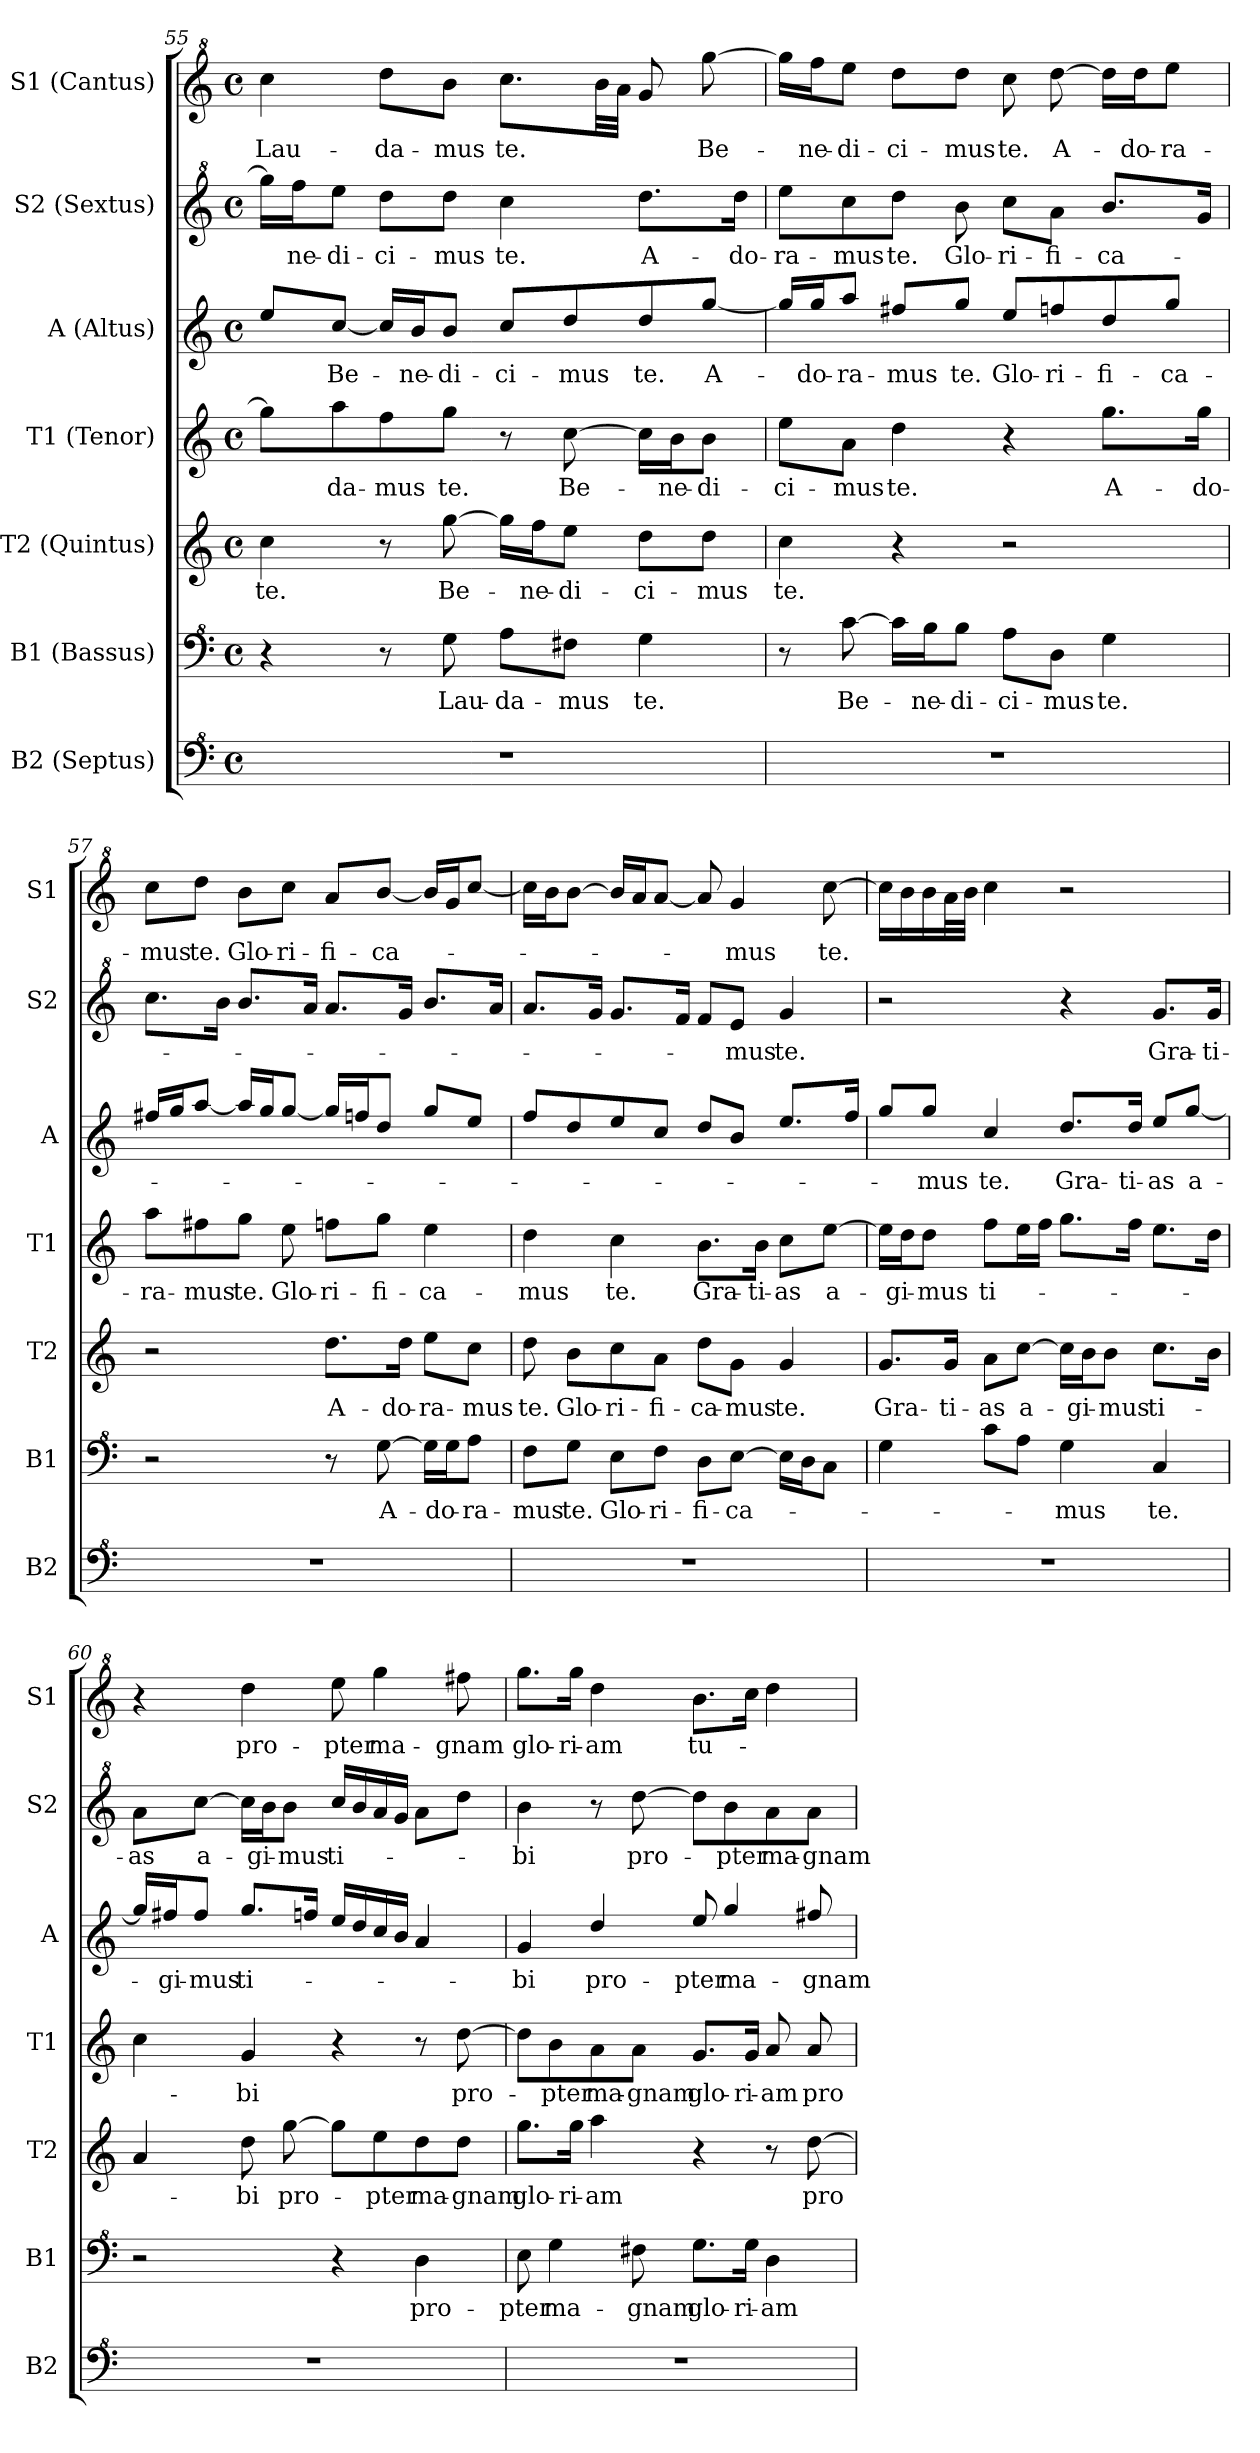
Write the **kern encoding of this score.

**kern	**kern	**text	**kern	**text	**kern	**text	**kern	**text	**kern	**text	**kern	**text
*part7	*part6	*part6	*part5	*part5	*part4	*part4	*part3	*part3	*part2	*part2	*part1	*part1
*staff7	*staff6	*staff6	*staff5	*staff5	*staff4	*staff4	*staff3	*staff3	*staff2	*staff2	*staff1	*staff1
*I"B2 (Septus)	*I"B1 (Bassus)	*	*I"T2 (Quintus)	*	*I"T1 (Tenor)	*	*I"A (Altus)	*	*I"S2 (Sextus)	*	*I"S1 (Cantus)	*
*I'B2	*I'B1	*	*I'T2	*	*I'T1	*	*I'A	*	*I'S2	*	*I'S1	*
*clefF^4	*clefF^4	*	*clefG2	*	*clefG2	*	*clefG2	*	*clefG^2	*	*clefG^2	*
*k[]	*k[]	*	*k[]	*	*k[]	*	*k[]	*	*k[]	*	*k[]	*
*M4/4	*M4/4	*	*M4/4	*	*M4/4	*	*M4/4	*	*M4/4	*	*M4/4	*
*met(c)	*met(c)	*	*met(c)	*	*met(c)	*	*met(c)	*	*met(c)	*	*met(c)	*
=55	=55	=55	=55	=55	=55	=55	=55	=55	=55	=55	=55	=55
!	!	!	!	!LO:LY:b	!	!	!	!	!	!	!	!LO:LY:b
1r	4r	.	4cc\	te.	8gg\L]	.	8ee/L	.	16ggg\LL]	.	4ccc\	Lau-
!	!	!	!	!	!	!	!	!	!	!LO:LY:b	!	!
.	.	.	.	.	.	.	.	.	16fff\J	-ne-	.	.
!	!	!	!	!	!	!LO:LY:b	!	!LO:LY:b	!	!LO:LY:b	!	!
.	.	.	.	.	8aa\	-da-	[8cc/J	Be-	8eee\J	-di-	.	.
!	!	!	!	!	!	!LO:LY:b	!	!	!	!LO:LY:b	!	!LO:LY:b
.	8r	.	8r	.	8ff\	-mus	16cc/LL]	.	8ddd\L	-ci-	8ddd\L	-da-
!	!	!	!	!	!	!	!	!LO:LY:b	!	!	!	!
.	.	.	.	.	.	.	16b/J	-ne-	.	.	.	.
!	!	!LO:LY:b	!	!LO:LY:b	!	!LO:LY:b	!	!LO:LY:b	!	!LO:LY:b	!	!LO:LY:b
.	8g\	Lau-	[8gg\	Be-	8gg\J	te.	8b/J	-di-	8ddd\J	-mus	8bb\J	-mus
!	!	!LO:LY:b	!	!	!	!	!	!LO:LY:b	!	!LO:LY:b	!	!LO:LY:b
.	8a\L	-da-	16gg\LL]	.	8r	.	8cc/L	-ci-	4ccc\	te.	8.ccc\L	te.
!	!	!	!	!LO:LY:b	!	!	!	!	!	!	!	!
.	.	.	16ff\J	-ne-	.	.	.	.	.	.	.	.
!	!	!LO:LY:b	!	!LO:LY:b	!	!LO:LY:b	!	!LO:LY:b	!	!	!	!
.	8f#X\J	-mus	8ee\J	-di-	[8cc\	Be-	8dd/	-mus	.	.	.	.
.	.	.	.	.	.	.	.	.	.	.	32bb\LL	.
.	.	.	.	.	.	.	.	.	.	.	32aa\JJJ	.
!	!	!LO:LY:b	!	!LO:LY:b	!	!	!	!LO:LY:b	!	!LO:LY:b	!	!
.	4g\	te.	8dd\L	-ci-	16cc\LL]	.	8dd/	te.	8.ddd\L	A-	8gg/	.
!	!	!	!	!	!	!LO:LY:b	!	!	!	!	!	!
.	.	.	.	.	16b\J	-ne-	.	.	.	.	.	.
!	!	!	!	!LO:LY:b	!	!LO:LY:b	!	!LO:LY:b	!	!	!	!LO:LY:b
.	.	.	8dd\J	-mus	8b\J	-di-	[8gg/J	A-	.	.	[8ggg\	Be-
!	!	!	!	!	!	!	!	!	!	!LO:LY:b	!	!
.	.	.	.	.	.	.	.	.	16ddd\Jk	-do-	.	.
=56	=56	=56	=56	=56	=56	=56	=56	=56	=56	=56	=56	=56
!	!	!	!	!LO:LY:b	!	!LO:LY:b	!	!	!	!LO:LY:b	!	!
1r	8r	.	4cc\	te.	8ee\L	-ci-	16gg/LL]	.	8eee\L	-ra-	16ggg\LL]	.
!	!	!	!	!	!	!	!	!LO:LY:b	!	!	!	!LO:LY:b
.	.	.	.	.	.	.	16gg/J	-do-	.	.	16fff\J	-ne-
!	!	!LO:LY:b	!	!	!	!LO:LY:b	!	!LO:LY:b	!	!LO:LY:b	!	!LO:LY:b
.	[8cc\	Be-	.	.	8a\J	-mus	8aa/J	-ra-	8ccc\	-mus	8eee\J	-di-
!	!	!	!	!	!	!LO:LY:b	!	!LO:LY:b	!	!LO:LY:b	!	!LO:LY:b
.	16cc\LL]	.	4r	.	4dd\	te.	8ff#X/L	-mus	8ddd\J	te.	8ddd\L	-ci-
!	!	!LO:LY:b	!	!	!	!	!	!	!	!	!	!
.	16b\J	-ne-	.	.	.	.	.	.	.	.	.	.
!	!	!LO:LY:b	!	!	!	!	!	!LO:LY:b	!	!LO:LY:b	!	!LO:LY:b
.	8b\J	-di-	.	.	.	.	8gg/J	te.	8bb\	Glo-	8ddd\J	-mus
!	!	!LO:LY:b	!	!	!	!	!	!LO:LY:b	!	!LO:LY:b	!	!LO:LY:b
.	8a\L	-ci-	2r	.	4r	.	8ee/L	Glo-	8ccc\L	-ri-	8ccc\	te.
!	!	!LO:LY:b	!	!	!	!	!	!LO:LY:b	!	!LO:LY:b	!	!LO:LY:b
.	8d\J	-mus	.	.	.	.	8ffn/	-ri-	8aa\J	-fi-	[8ddd\	A-
!	!	!LO:LY:b	!	!	!	!LO:LY:b	!	!LO:LY:b	!	!LO:LY:b	!	!
.	4g\	te.	.	.	8.gg\L	A-	8dd/	-fi-	8.bb/L	-ca-	16ddd\LL]	.
!	!	!	!	!	!	!	!	!	!	!	!	!LO:LY:b
.	.	.	.	.	.	.	.	.	.	.	16ddd\J	-do-
!	!	!	!	!	!	!	!	!LO:LY:b	!	!	!	!LO:LY:b
.	.	.	.	.	.	.	8gg/J	-ca-	.	.	8eee\J	-ra-
!	!	!	!	!	!	!LO:LY:b	!	!	!	!	!	!
.	.	.	.	.	16gg\Jk	-do-	.	.	16gg/Jk	.	.	.
=57	=57	=57	=57	=57	=57	=57	=57	=57	=57	=57	=57	=57
!	!	!	!	!	!	!LO:LY:b	!	!	!	!	!	!LO:LY:b
1r	2r	.	2r	.	8aa\L	-ra-	16ff#X/LL	.	8.ccc\L	.	8ccc\L	-mus
.	.	.	.	.	.	.	16gg/J	.	.	.	.	.
!	!	!	!	!	!	!LO:LY:b	!	!	!	!	!	!LO:LY:b
.	.	.	.	.	8ff#X\	-mus	[8aa/J	.	.	.	8ddd\J	te.
.	.	.	.	.	.	.	.	.	16bb\Jk	.	.	.
!	!	!	!	!	!	!LO:LY:b	!	!	!	!	!	!LO:LY:b
.	.	.	.	.	8gg\J	te.	16aa/LL]	.	8.bb/L	.	8bb\L	Glo-
.	.	.	.	.	.	.	16gg/J	.	.	.	.	.
!	!	!	!	!	!	!LO:LY:b	!	!	!	!	!	!LO:LY:b
.	.	.	.	.	8ee\	Glo-	[8gg/J	.	.	.	8ccc\J	-ri-
.	.	.	.	.	.	.	.	.	16aa/Jk	.	.	.
!	!	!	!	!LO:LY:b	!	!LO:LY:b	!	!	!	!	!	!LO:LY:b
.	8r	.	8.dd\L	A-	8ffn\L	-ri-	16gg/LL]	.	8.aa/L	.	8aa/L	-fi-
.	.	.	.	.	.	.	16ffn/J	.	.	.	.	.
!	!	!LO:LY:b	!	!	!	!LO:LY:b	!	!	!	!	!	!LO:LY:b
.	[8g\	A-	.	.	8gg\J	-fi-	8dd/J	.	.	.	[8bb/J	-ca-
!	!	!	!	!LO:LY:b	!	!	!	!	!	!	!	!
.	.	.	16dd\Jk	-do-	.	.	.	.	16gg/Jk	.	.	.
!	!	!	!	!LO:LY:b	!	!LO:LY:b	!	!	!	!	!	!
.	16g\LL]	.	8ee\L	-ra-	4ee\	-ca-	8gg/L	.	8.bb/L	.	16bb/LL]	.
!	!	!LO:LY:b	!	!	!	!	!	!	!	!	!	!
.	16g\J	-do-	.	.	.	.	.	.	.	.	16gg/J	.
!	!	!LO:LY:b	!	!LO:LY:b	!	!	!	!	!	!	!	!
.	8a\J	-ra-	8cc\J	-mus	.	.	8ee/J	.	.	.	[8ccc/J	.
.	.	.	.	.	.	.	.	.	16aa/Jk	.	.	.
!!LO:LB:g=z
=58	=58	=58	=58	=58	=58	=58	=58	=58	=58	=58	=58	=58
!	!	!LO:LY:b	!	!LO:LY:b	!	!LO:LY:b	!	!	!	!	!	!
1r	8f\L	-mus	8dd\	te.	4dd\	-mus	8ff/L	.	8.aa/L	.	16ccc\LL]	.
.	.	.	.	.	.	.	.	.	.	.	16bb\J	.
!	!	!LO:LY:b	!	!LO:LY:b	!	!	!	!	!	!	!	!
.	8g\J	te.	8b\L	Glo-	.	.	8dd/	.	.	.	[8bb\J	.
.	.	.	.	.	.	.	.	.	16gg/Jk	.	.	.
!	!	!LO:LY:b	!	!LO:LY:b	!	!LO:LY:b	!	!	!	!	!	!
.	8e\L	Glo-	8cc\	-ri-	4cc\	te.	8ee/	.	8.gg/L	.	16bb/LL]	.
.	.	.	.	.	.	.	.	.	.	.	16aa/J	.
!	!	!LO:LY:b	!	!LO:LY:b	!	!	!	!	!	!	!	!
.	8f\J	-ri-	8a\J	-fi-	.	.	8cc/J	.	.	.	[8aa/J	.
.	.	.	.	.	.	.	.	.	16ff/Jk	.	.	.
!	!	!LO:LY:b	!	!LO:LY:b	!	!LO:LY:b	!	!	!	!	!	!
.	8d\L	-fi-	8dd\L	-ca-	8.b\L	Gra-	8dd/L	.	8ff/L	.	8aa/]	.
!	!	!LO:LY:b	!	!LO:LY:b	!	!	!	!	!	!LO:LY:b	!	!LO:LY:b
.	[8e\J	-ca-	8g\J	-mus	.	.	8b/J	.	8ee/J	-mus	4gg/	-mus
!	!	!	!	!	!	!LO:LY:b	!	!	!	!	!	!
.	.	.	.	.	16b\Jk	-ti-	.	.	.	.	.	.
!	!	!	!	!LO:LY:b	!	!LO:LY:b	!	!	!	!LO:LY:b	!	!
.	16e\LL]	.	4g/	te.	8cc\L	-as	8.ee/L	.	4gg/	te.	.	.
.	16d\J	.	.	.	.	.	.	.	.	.	.	.
!	!	!	!	!	!	!LO:LY:b	!	!	!	!	!	!LO:LY:b
.	8c\J	.	.	.	[8ee\J	a-	.	.	.	.	[8ccc\	te.
.	.	.	.	.	.	.	16ff/Jk	.	.	.	.	.
=59	=59	=59	=59	=59	=59	=59	=59	=59	=59	=59	=59	=59
!	!	!	!	!LO:LY:b	!	!	!	!	!	!	!	!
1r	4g\	.	8.g/L	Gra-	16ee\LL]	.	8gg/L	.	2r	.	16ccc\LL]	.
!	!	!	!	!	!	!LO:LY:b	!	!	!	!	!	!
.	.	.	.	.	16dd\J	-gi-	.	.	.	.	16bb\	.
!	!	!	!	!	!	!LO:LY:b	!	!LO:LY:b	!	!	!	!
.	.	.	.	.	8dd\J	-mus	8gg/J	-mus	.	.	16bb\	.
!	!	!	!	!LO:LY:b	!	!	!	!	!	!	!	!
.	.	.	16g/Jk	-ti-	.	.	.	.	.	.	32aa\L	.
.	.	.	.	.	.	.	.	.	.	.	32bb\JJJ	.
!	!	!	!	!LO:LY:b	!	!LO:LY:b	!	!LO:LY:b	!	!	!	!
.	8cc\L	.	8a\L	-as	8ff\L	ti-	4cc/	te.	.	.	4ccc\	.
!	!	!	!	!LO:LY:b	!	!	!	!	!	!	!	!
.	8a\J	.	[8cc\J	a-	16ee\L	.	.	.	.	.	.	.
.	.	.	.	.	16ff\JJ	.	.	.	.	.	.	.
!	!	!LO:LY:b	!	!	!	!	!	!LO:LY:b	!	!	!	!
.	4g\	-mus	16cc\LL]	.	8.gg\L	.	8.dd/L	Gra-	4r	.	2r	.
!	!	!	!	!LO:LY:b	!	!	!	!	!	!	!	!
.	.	.	16b\J	-gi-	.	.	.	.	.	.	.	.
!	!	!	!	!LO:LY:b	!	!	!	!	!	!	!	!
.	.	.	8b\J	-mus	.	.	.	.	.	.	.	.
!	!	!	!	!	!	!	!	!LO:LY:b	!	!	!	!
.	.	.	.	.	16ff\Jk	.	16dd/Jk	-ti-	.	.	.	.
!	!	!LO:LY:b	!	!LO:LY:b	!	!	!	!LO:LY:b	!	!LO:LY:b	!	!
.	4c/	te.	8.cc\L	ti-	8.ee\L	.	8ee/L	-as	8.gg/L	Gra-	.	.
!	!	!	!	!	!	!	!	!LO:LY:b	!	!	!	!
.	.	.	.	.	.	.	[8gg/J	a-	.	.	.	.
!	!	!	!	!	!	!	!	!	!	!LO:LY:b	!	!
.	.	.	16b\Jk	.	16dd\Jk	.	.	.	16gg/Jk	-ti-	.	.
=60	=60	=60	=60	=60	=60	=60	=60	=60	=60	=60	=60	=60
!	!	!	!	!	!	!	!	!	!	!LO:LY:b	!	!
1r	2r	.	4a/	.	4cc\	.	16gg/LL]	.	8aa\L	-as	4r	.
!	!	!	!	!	!	!	!	!LO:LY:b	!	!	!	!
.	.	.	.	.	.	.	16ff#X/J	-gi-	.	.	.	.
!	!	!	!	!	!	!	!	!LO:LY:b	!	!LO:LY:b	!	!
.	.	.	.	.	.	.	8ff#/J	-mus	[8ccc\J	a-	.	.
!	!	!	!	!LO:LY:b	!	!LO:LY:b	!	!LO:LY:b	!	!	!	!LO:LY:b
.	.	.	8dd\	-bi	4g/	-bi	8.gg/L	ti-	16ccc\LL]	.	4ddd\	pro-
!	!	!	!	!	!	!	!	!	!	!LO:LY:b	!	!
.	.	.	.	.	.	.	.	.	16bb\J	-gi-	.	.
!	!	!	!	!LO:LY:b	!	!	!	!	!	!LO:LY:b	!	!
.	.	.	[8gg\	pro-	.	.	.	.	8bb\J	-mus	.	.
.	.	.	.	.	.	.	16ffn/Jk	.	.	.	.	.
!	!	!	!	!	!	!	!	!	!	!LO:LY:b	!	!LO:LY:b
.	4r	.	8gg\L]	.	4r	.	16ee/LL	.	16ccc/LL	ti-	8eee\	-pter
.	.	.	.	.	.	.	16dd/	.	16bb/	.	.	.
!	!	!	!	!LO:LY:b	!	!	!	!	!	!	!	!LO:LY:b
.	.	.	8ee\	-pter	.	.	16cc/	.	16aa/	.	4ggg\	ma-
.	.	.	.	.	.	.	16b/JJ	.	16gg/JJ	.	.	.
!	!	!LO:LY:b	!	!LO:LY:b	!	!	!	!	!	!	!	!
.	4d\	pro-	8dd\	ma-	8r	.	4a/	.	8aa\L	.	.	.
!	!	!	!	!LO:LY:b	!	!LO:LY:b	!	!	!	!	!	!LO:LY:b
.	.	.	8dd\J	-gnam	[8dd\	pro-	.	.	8ddd\J	.	8fff#X\	-gnam
=61	=61	=61	=61	=61	=61	=61	=61	=61	=61	=61	=61	=61
!	!	!LO:LY:b	!	!LO:LY:b	!	!	!	!LO:LY:b	!	!LO:LY:b	!	!LO:LY:b
1r	8e\	-pter	8.gg\L	glo-	8dd\L]	.	4g/	-bi	4bb\	-bi	8.ggg\L	glo-
!	!	!LO:LY:b	!	!	!	!LO:LY:b	!	!	!	!	!	!
.	4g\	ma-	.	.	8b\	-pter	.	.	.	.	.	.
!	!	!	!	!LO:LY:b	!	!	!	!	!	!	!	!LO:LY:b
.	.	.	16gg\Jk	-ri-	.	.	.	.	.	.	16ggg\Jk	-ri-
!	!	!	!	!LO:LY:b	!	!LO:LY:b	!	!LO:LY:b	!	!	!	!LO:LY:b
.	.	.	4aa\	-am	8a\	ma-	4dd/	pro-	8r	.	4ddd\	-am
!	!	!LO:LY:b	!	!	!	!LO:LY:b	!	!	!	!LO:LY:b	!	!
.	8f#X\	-gnam	.	.	8a\J	-gnam	.	.	[8ddd\	pro-	.	.
!	!	!LO:LY:b	!	!	!	!LO:LY:b	!	!LO:LY:b	!	!	!	!LO:LY:b
.	8.g\L	glo-	4r	.	8.g/L	glo-	8ee/	-pter	8ddd\L]	.	8.bb\L	tu-
!	!	!	!	!	!	!	!	!LO:LY:b	!	!LO:LY:b	!	!
.	.	.	.	.	.	.	4gg/	ma-	8bb\	-pter	.	.
!	!	!LO:LY:b	!	!	!	!LO:LY:b	!	!	!	!	!	!
.	16g\Jk	-ri-	.	.	16g/Jk	-ri-	.	.	.	.	16ccc\Jk	.
!	!	!LO:LY:b	!	!	!	!LO:LY:b	!	!	!	!LO:LY:b	!	!
.	4d\	-am	8r	.	8a/	-am	.	.	8aa\	ma-	4ddd\	.
!	!	!	!	!LO:LY:b	!	!LO:LY:b	!	!LO:LY:b	!	!LO:LY:b	!	!
.	.	.	[8dd\	pro-	8a/	pro-	8ff#X/	-gnam	8aa\J	-gnam	.	.
=	=	=	=	=	=	=	=	=	=	=	=	=
*-	*-	*-	*-	*-	*-	*-	*-	*-	*-	*-	*-	*-
